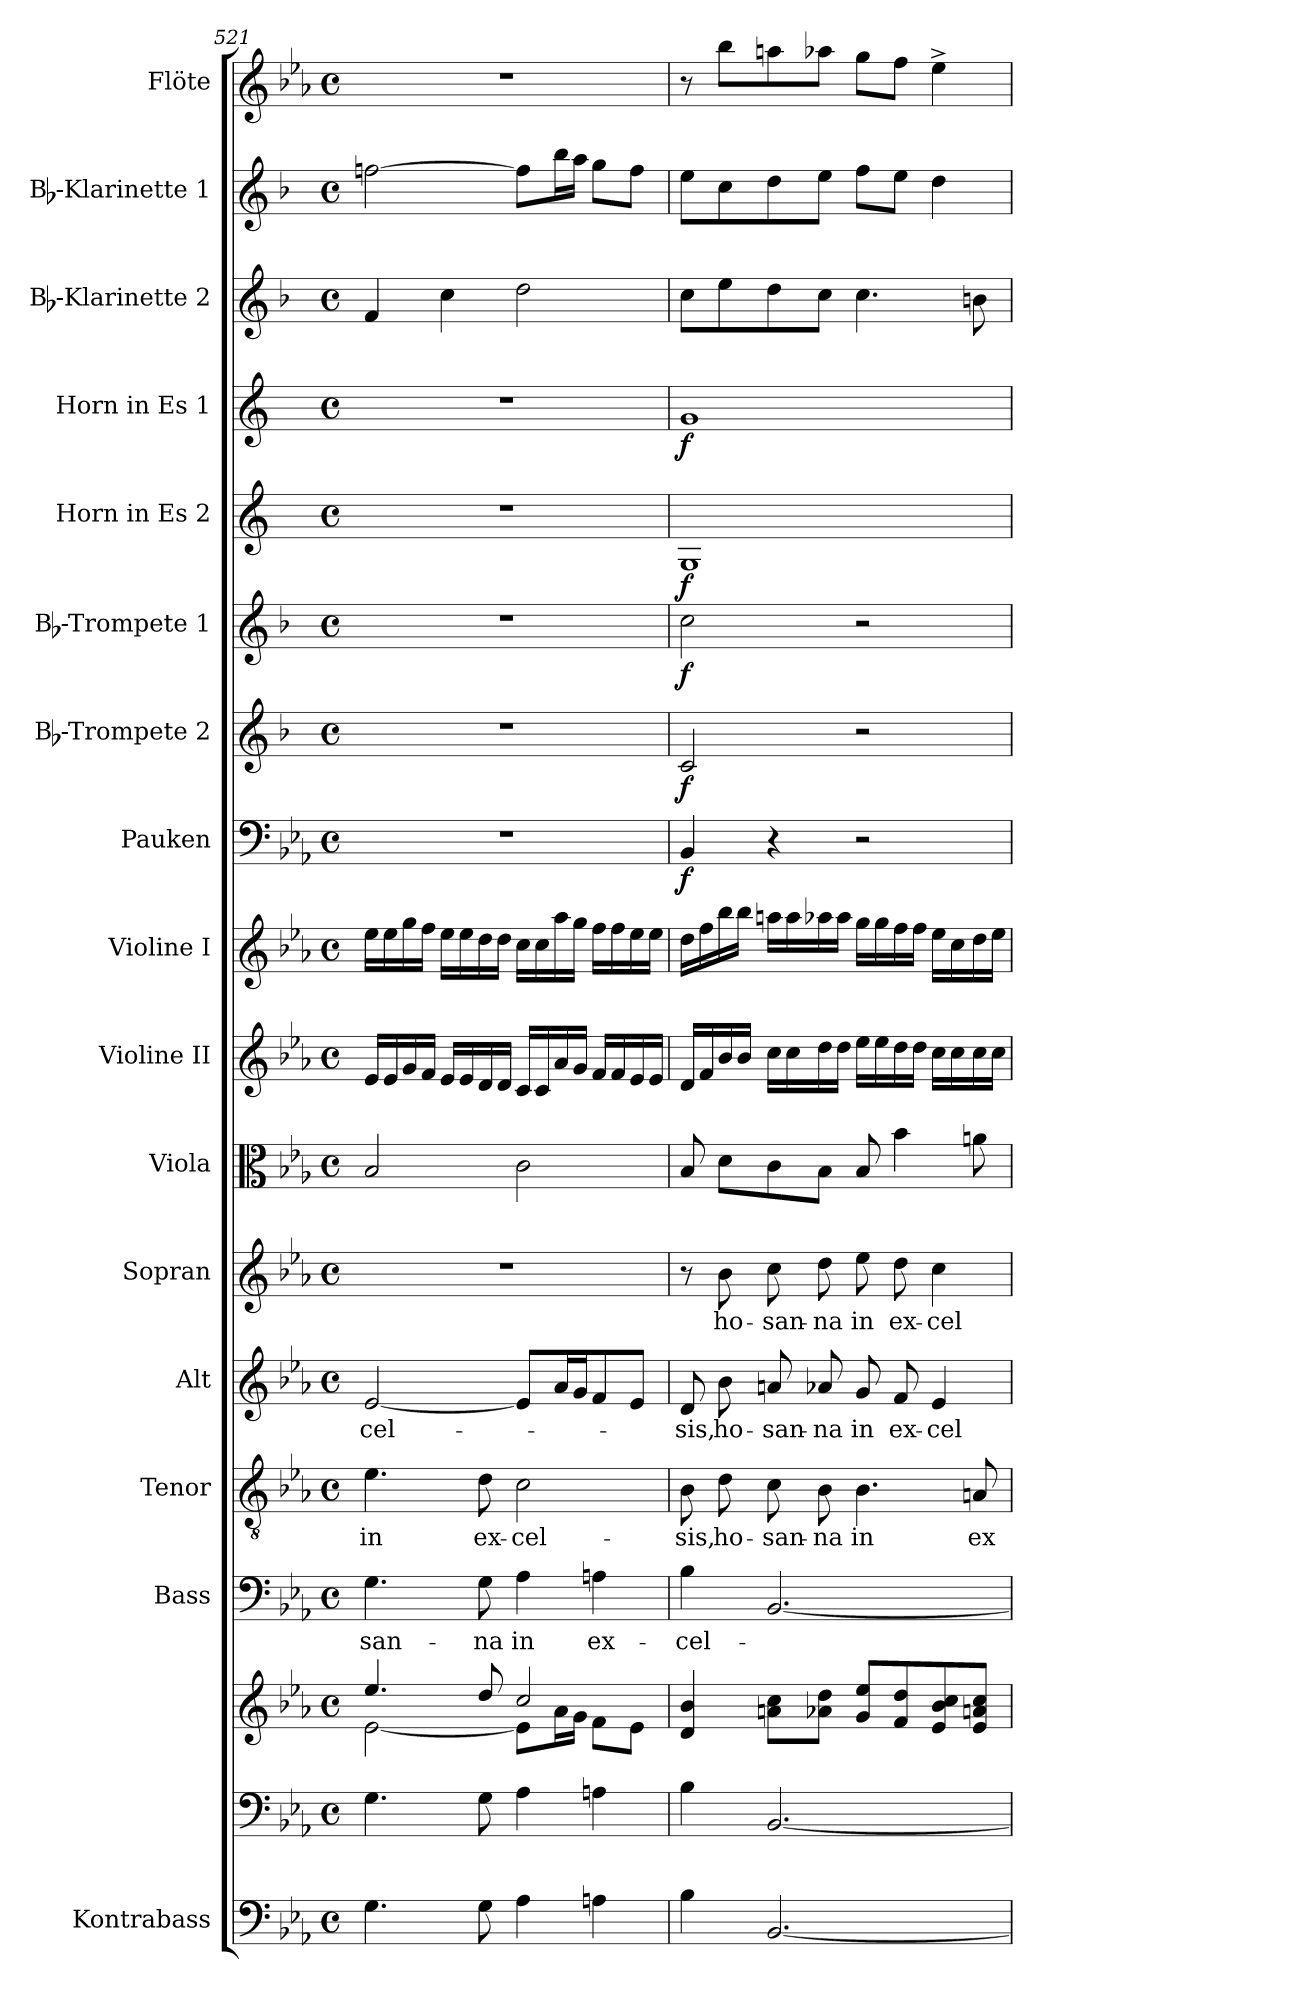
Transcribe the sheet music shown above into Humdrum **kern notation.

**kern	**kern	**kern	**kern	**text	**kern	**text	**kern	**text	**kern	**text	**kern	**kern	**kern	**kern	**dynam	**kern	**dynam	**kern	**dynam	**kern	**dynam	**kern	**dynam	**kern	**kern	**kern
*part17	*part16	*part16	*part15	*part15	*part14	*part14	*part13	*part13	*part12	*part12	*part11	*part10	*part9	*part8	*part8	*part7	*part7	*part6	*part6	*part5	*part5	*part4	*part4	*part3	*part2	*part1
*staff18	*staff17	*staff16	*staff15	*staff15	*staff14	*staff14	*staff13	*staff13	*staff12	*staff12	*staff11	*staff10	*staff9	*staff8	*staff8	*staff7	*staff7	*staff6	*staff6	*staff5	*staff5	*staff4	*staff4	*staff3	*staff2	*staff1
*I"Kontrabass	*	*	*I"Bass	*	*I"Tenor	*	*I"Alt	*	*I"Sopran	*	*I"Viola	*I"Violine II	*I"Violine I	*I"Pauken	*	*I"Bb-Trompete 2	*	*I"Bb-Trompete 1	*	*I"Horn in Es 2	*	*I"Horn in Es 1	*	*I"Bb-Klarinette 2	*I"Bb-Klarinette 1	*I"Flöte
*I'Kb.	*	*	*I'B.	*	*I'T.	*	*I'A.	*	*I'S.	*	*I'Vla.	*I'Vl. II	*I'Vl. I	*I'Pk.	*	*I'Bb Trp. 2	*	*I'Bb Trp. 1	*	*	*	*	*	*I'Bb Kl. 2	*I'Bb Kl. 1	*I'Fl.
*clefF4	*clefF4	*clefG2	*clefF4	*	*clefGv2	*	*clefG2	*	*clefG2	*	*clefC3	*clefG2	*clefG2	*clefF4	*	*clefG2	*	*clefG2	*	*clefG2	*	*clefG2	*	*clefG2	*clefG2	*clefG2
*ITrd7c12	*	*	*	*	*	*	*	*	*	*	*	*	*	*	*	*ITrd1c2	*	*ITrd1c2	*	*ITrd5c9	*	*ITrd5c9	*	*ITrd1c2	*ITrd1c2	*
*k[b-e-a-]	*k[b-e-a-]	*k[b-e-a-]	*k[b-e-a-]	*	*k[b-e-a-]	*	*k[b-e-a-]	*	*k[b-e-a-]	*	*k[b-e-a-]	*k[b-e-a-]	*k[b-e-a-]	*k[b-e-a-]	*	*k[b-e-a-]	*	*k[b-e-a-]	*	*k[b-e-a-]	*	*k[b-e-a-]	*	*k[b-e-a-]	*k[b-e-a-]	*k[b-e-a-]
*E-:	*E-:	*E-:	*E-:	*	*E-:	*	*E-:	*	*E-:	*	*E-:	*E-:	*E-:	*E-:	*	*E-:	*	*E-:	*	*E-:	*	*E-:	*	*E-:	*E-:	*E-:
*M4/4	*M4/4	*M4/4	*M4/4	*	*M4/4	*	*M4/4	*	*M4/4	*	*M4/4	*M4/4	*M4/4	*M4/4	*	*M4/4	*	*M4/4	*	*M4/4	*	*M4/4	*	*M4/4	*M4/4	*M4/4
*met(c)	*met(c)	*met(c)	*met(c)	*	*met(c)	*	*met(c)	*	*met(c)	*	*met(c)	*met(c)	*met(c)	*met(c)	*	*met(c)	*	*met(c)	*	*met(c)	*	*met(c)	*	*met(c)	*met(c)	*met(c)
=521	=521	=521	=521	=521	=521	=521	=521	=521	=521	=521	=521	=521	=521	=521	=521	=521	=521	=521	=521	=521	=521	=521	=521	=521	=521	=521
*	*	*^	*	*	*	*	*	*	*	*	*	*	*	*	*	*	*	*	*	*	*	*	*	*	*	*
!	!	!	!	!	!LO:LY:b	!	!LO:LY:b	!	!LO:LY:b	!	!	!	!	!	!	!	!	!	!	!	!	!	!	!	!	!	!
4.GG\	4.G\	4.ee-/	[<2e-\	4.G\	-san-	4.e-\	in	[2e-/	-cel-	1r	.	2B-/	16e-/LL	16ee-\LL	1r	.	1r	.	1r	.	1r	.	1r	.	4e-/	[2ee-X\	1r
.	.	.	.	.	.	.	.	.	.	.	.	.	16e-/	16ee-\	.	.	.	.	.	.	.	.	.	.	.	.	.
.	.	.	.	.	.	.	.	.	.	.	.	.	16g/	16gg\	.	.	.	.	.	.	.	.	.	.	.	.	.
.	.	.	.	.	.	.	.	.	.	.	.	.	16f/JJ	16ff\JJ	.	.	.	.	.	.	.	.	.	.	.	.	.
.	.	.	.	.	.	.	.	.	.	.	.	.	16e-/LL	16ee-\LL	.	.	.	.	.	.	.	.	.	.	4b-\	.	.
.	.	.	.	.	.	.	.	.	.	.	.	.	16e-/	16ee-\	.	.	.	.	.	.	.	.	.	.	.	.	.
!	!	!	!	!	!LO:LY:b	!	!LO:LY:b	!	!	!	!	!	!	!	!	!	!	!	!	!	!	!	!	!	!	!	!
8GG\	8G\	8dd/	.	8G\	-na	8d\	ex-	.	.	.	.	.	16d/	16dd\	.	.	.	.	.	.	.	.	.	.	.	.	.
.	.	.	.	.	.	.	.	.	.	.	.	.	16d/JJ	16dd\JJ	.	.	.	.	.	.	.	.	.	.	.	.	.
!	!	!	!	!	!LO:LY:b	!	!LO:LY:b	!	!	!	!	!	!	!	!	!	!	!	!	!	!	!	!	!	!	!	!
4AA-\	4A-\	2cc/	8e-\L]	4A-\	in	2c\	-cel-	8e-/L]	.	.	.	2c\	16c/LL	16cc\LL	.	.	.	.	.	.	.	.	.	.	2cc\	8ee-\L]	.
.	.	.	.	.	.	.	.	.	.	.	.	.	16c/	16cc\	.	.	.	.	.	.	.	.	.	.	.	.	.
.	.	.	16a-\L	.	.	.	.	16a-/L	.	.	.	.	16a-/	16aa-\	.	.	.	.	.	.	.	.	.	.	.	16aa-\L	.
.	.	.	16g\JJ	.	.	.	.	16g/J	.	.	.	.	16g/JJ	16gg\JJ	.	.	.	.	.	.	.	.	.	.	.	16gg\JJ	.
!	!	!	!	!	!LO:LY:b	!	!	!	!	!	!	!	!	!	!	!	!	!	!	!	!	!	!	!	!	!	!
4AAn\	4An\	.	8f\L	4An\	ex-	.	.	8f/	.	.	.	.	16f/LL	16ff\LL	.	.	.	.	.	.	.	.	.	.	.	8ff\L	.
.	.	.	.	.	.	.	.	.	.	.	.	.	16f/	16ff\	.	.	.	.	.	.	.	.	.	.	.	.	.
.	.	.	8e-\J	.	.	.	.	8e-/J	.	.	.	.	16e-/	16ee-\	.	.	.	.	.	.	.	.	.	.	.	8ee-\J	.
.	.	.	.	.	.	.	.	.	.	.	.	.	16e-/JJ	16ee-\JJ	.	.	.	.	.	.	.	.	.	.	.	.	.
*	*	*v	*v	*	*	*	*	*	*	*	*	*	*	*	*	*	*	*	*	*	*	*	*	*	*	*	*
=522	=522	=522	=522	=522	=522	=522	=522	=522	=522	=522	=522	=522	=522	=522	=522	=522	=522	=522	=522	=522	=522	=522	=522	=522	=522	=522
!	!	!	!	!LO:LY:b	!	!LO:LY:b	!	!LO:LY:b	!	!	!	!	!	!	!LO:DY:b	!	!LO:DY:b	!	!LO:DY:b	!	!LO:DY:b	!	!LO:DY:b	!	!	!
4BB-\	4B-\	4d/ 4b-/	4B-\	-cel-	8B-\	-sis,	8d/	-sis,	8r	.	8B-/	16d/LL	16dd\LL	4BB-/	f	2B-/	f	2b-\	f	1BB-	f	1B-	f	8b-\L	8dd\L	8r
.	.	.	.	.	.	.	.	.	.	.	.	16f/	16ff\	.	.	.	.	.	.	.	.	.	.	.	.	.
!	!	!	!	!	!	!LO:LY:b	!	!LO:LY:b	!	!LO:LY:b	!	!	!	!	!	!	!	!	!	!	!	!	!	!	!	!
.	.	.	.	.	8d\	ho-	8b-\	ho-	8b-\	ho-	8d\L	16b-/	16bb-\	.	.	.	.	.	.	.	.	.	.	8dd\	8b-\	8bb-\L
.	.	.	.	.	.	.	.	.	.	.	.	16b-/JJ	16bb-\JJ	.	.	.	.	.	.	.	.	.	.	.	.	.
!	!	!	!	!	!	!LO:LY:b	!	!LO:LY:b	!	!LO:LY:b	!	!	!	!	!	!	!	!	!	!	!	!	!	!	!	!
[2.BBB-/	[2.BB-/	8an\ 8cc\L	[2.BB-/	.	8c\	-san-	8an/	-san-	8cc\	-san-	8c\	16cc\LL	16aan\LL	4r	.	.	.	.	.	.	.	.	.	8cc\	8cc\	8aan\
.	.	.	.	.	.	.	.	.	.	.	.	16cc\	16aa\	.	.	.	.	.	.	.	.	.	.	.	.	.
!	!	!	!	!	!	!LO:LY:b	!	!LO:LY:b	!	!LO:LY:b	!	!	!	!	!	!	!	!	!	!	!	!	!	!	!	!
.	.	8a-X\ 8dd\J	.	.	8B-\	-na	8a-X/	-na	8dd\	-na	8B-\J	16dd\	16aa-X\	.	.	.	.	.	.	.	.	.	.	8b-\J	8dd\J	8aa-X\J
.	.	.	.	.	.	.	.	.	.	.	.	16dd\JJ	16aa-\JJ	.	.	.	.	.	.	.	.	.	.	.	.	.
!	!	!	!	!	!	!LO:LY:b	!	!LO:LY:b	!	!LO:LY:b	!	!	!	!	!	!	!	!	!	!	!	!	!	!	!	!
.	.	8g/ 8ee-/L	.	.	4.B-\	in	8g/	in	8ee-\	in	8B-/	16ee-\LL	16gg\LL	2r	.	2r	.	2r	.	.	.	.	.	4.b-\	8ee-\L	8gg\L
.	.	.	.	.	.	.	.	.	.	.	.	16ee-\	16gg\	.	.	.	.	.	.	.	.	.	.	.	.	.
!	!	!	!	!	!	!	!	!LO:LY:b	!	!LO:LY:b	!	!	!	!	!	!	!	!	!	!	!	!	!	!	!	!
.	.	8f/ 8dd/	.	.	.	.	8f/	ex-	8dd\	ex-	4b-\	16dd\	16ff\	.	.	.	.	.	.	.	.	.	.	.	8dd\J	8ff\J
.	.	.	.	.	.	.	.	.	.	.	.	16dd\JJ	16ff\JJ	.	.	.	.	.	.	.	.	.	.	.	.	.
!	!	!	!	!	!	!	!	!LO:LY:b	!	!LO:LY:b	!	!	!	!	!	!	!	!	!	!	!	!	!	!	!	!
.	.	8e-/ 8b-/ 8cc/	.	.	.	.	4e-/	-cel-	4cc\	-cel-	.	16cc\LL	16ee-\LL	.	.	.	.	.	.	.	.	.	.	.	4cc\	4ee-^>\
.	.	.	.	.	.	.	.	.	.	.	.	16cc\	16cc\	.	.	.	.	.	.	.	.	.	.	.	.	.
!	!	!	!	!	!	!LO:LY:b	!	!	!	!	!	!	!	!	!	!	!	!	!	!	!	!	!	!	!	!
.	.	8e-/ 8an/ 8cc/J	.	.	8An/	ex-	.	.	.	.	8an\	16cc\	16dd\	.	.	.	.	.	.	.	.	.	.	8an\	.	.
.	.	.	.	.	.	.	.	.	.	.	.	16cc\JJ	16ee-\JJ	.	.	.	.	.	.	.	.	.	.	.	.	.
=	=	=	=	=	=	=	=	=	=	=	=	=	=	=	=	=	=	=	=	=	=	=	=	=	=	=
*-	*-	*-	*-	*-	*-	*-	*-	*-	*-	*-	*-	*-	*-	*-	*-	*-	*-	*-	*-	*-	*-	*-	*-	*-	*-	*-
